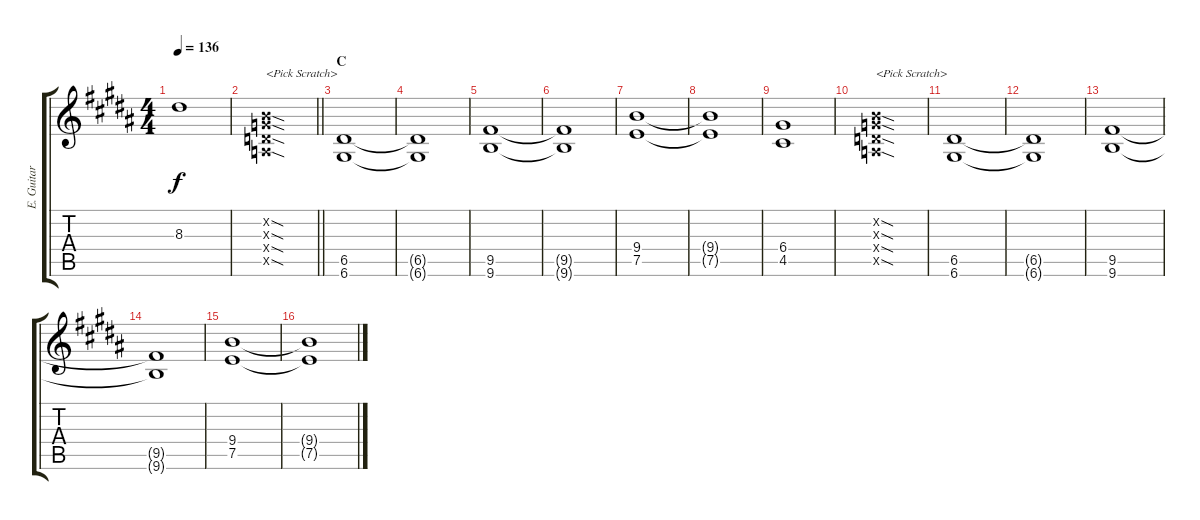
\track ("E. Guitar II" "E. Guitar ") {instrument overdrivenguitar}
\staff {score tabs}
\tuning (E4 B3 G3 D3 A2 D2) {hide}
\ts (4 4)
\tempo 136
\clef g2
\ks b
8.3.1{dy f} |
\barLineRight lightlight
(0.2{sod x} 0.3{sod x} 0.4{sod x} 0.5{sod x}).1{txt "<Pick Scratch>"} |
\section ("" "C")
(6.5 6.6).1 |
(6.5{t} 6.6{t}).1 |
(9.5 9.6).1 |
(9.5{t} 9.6{t}).1 |
(9.4 7.5).1 |
(9.4{t} 7.5{t}).1 |
(6.4 4.5).1 |
(0.2{sod x} 0.3{sod x} 0.4{sod x} 0.5{sod x}).1{txt "<Pick Scratch>"} |
(6.5 6.6).1 |
(6.5{t} 6.6{t}).1 |
(9.5 9.6).1 |
(9.5{t} 9.6{t}).1 |
(9.4 7.5).1 |
(9.4{t} 7.5{t}).1
